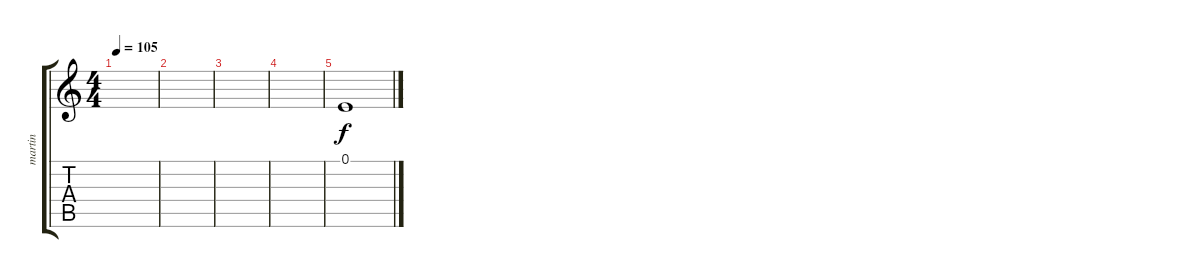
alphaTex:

\track ("martin" "martin") {instrument panflute}
\staff {score tabs}
\tuning (E4 B3 G3 D3 A2 E2) {hide}
\ts (4 4)
\tempo 105
\clef g2
\ks c
|
|
|
|
0.1.1
